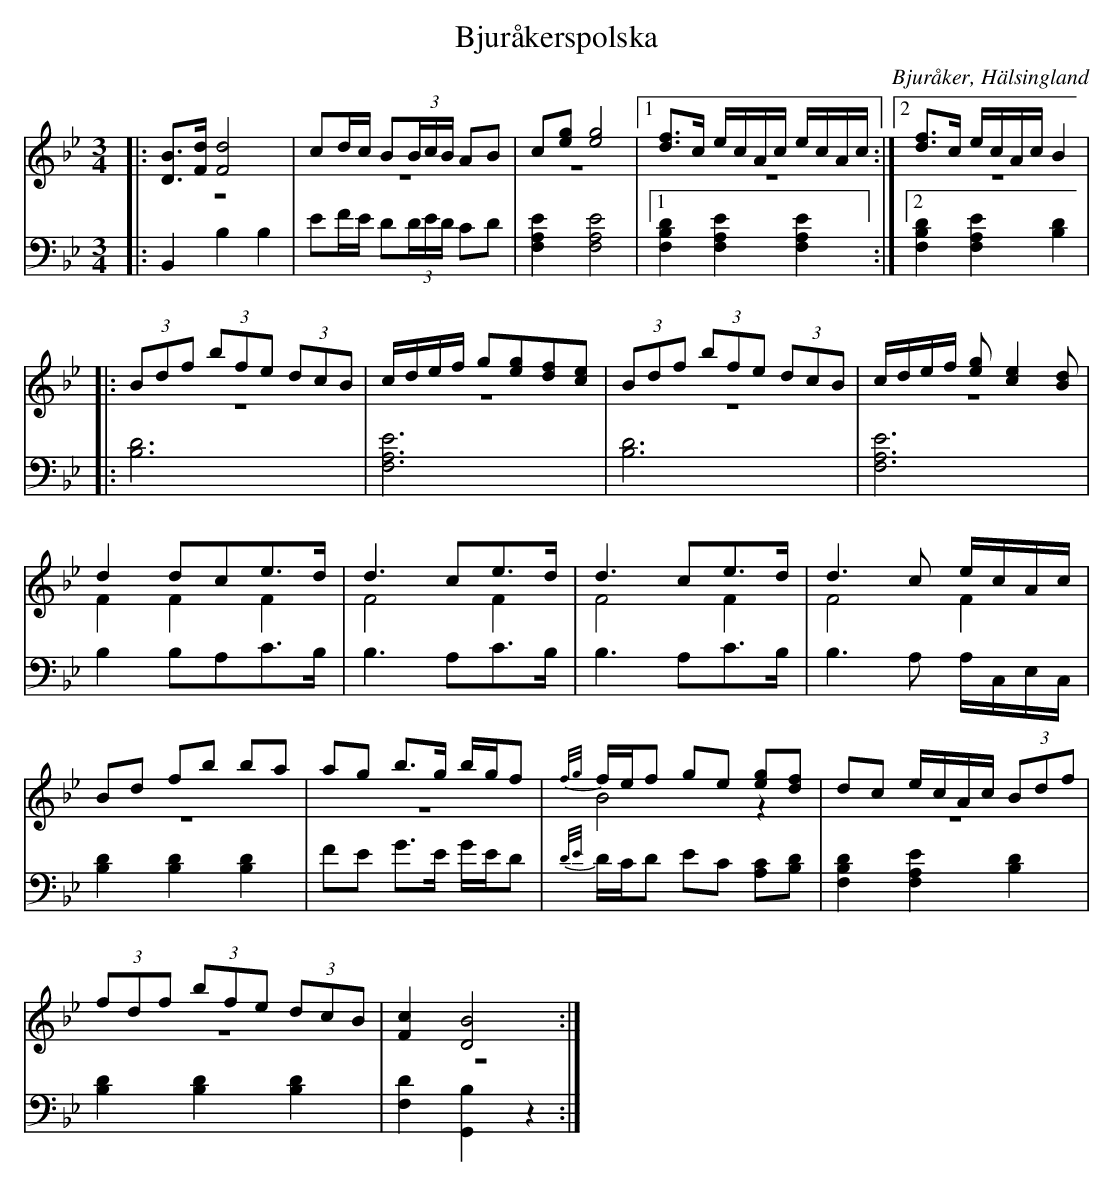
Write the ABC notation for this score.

X:1
T: Bjuråkerspolska
O: Bjuråker, Hälsingland
M: 3/4
L: 1/8
K: Bb
V:1
V:2 merge
V:3
V:3 merge
V:1
|:[DB]>[Fd] [F4d4]|cd/c/ B(3B/c/B/ AB|c[eg] [e4g4]  |1[df]>c e/c/A/c/ e/c/A/c/:|2[df]>c e/c/A/c/ B2|
|:(3Bdf  (3bfe (3dcB |c/d/e/f/ g[eg][df][ce]|(3Bdf  (3bfe (3dcB |c/d/e/f/ [eg][c2e2][Bd]|
d2 dce>d|d3 ce>d|d3 ce>d|d3 c e/c/A/c/ |
Bd fb ba|ag b>g b/g/f|{f/g/}f/e/f ge [eg][df]|dc e/c/A/c/ (3Bdf|
(3fdf (3bfe (3dcB|[F2c2] [D4B4]:|
V:2
|: z6| z6|z6|1z6:|2 z6|
|:z6|z6|z6|z6|
F2 F2 F2|F4 F2|F4 F2|F4 F2|
z6|z6|B4 z2|z6|
z6|z6:|
V:3 clef=bass
|: B,,2 B,2 B,2| EF/E/ D(3D/E/D/ CD|[F,2A,2E2] [F,4A,4E4]|1 [F,2B,2D2] [F,2A,2E2] [F,2A,2E2]:|2 [F,2B,2D2] [F,2A,2E2] [B,2D2]|
|:[B,6D6]|[F,6A,6E6]|[B,6D6]|[F,6A,6E6]|
B,2 B,A,C>B,|B,3 A,C>B,|B,3 A,C>B,|B,3  A,  A,/C,/E,/C,/|
[B,2D2] [B,2D2] [B,2D2] |FE G>E G/E/D|{D/E/}D/C/D EC [A,C][B,D]|[F,2B,2D2] [F,2A,2E2] [B,2D2]|
[B,2D2] [B,2D2] [B,2D2]| [F,2D2] [G,,2B,2] z2:|
